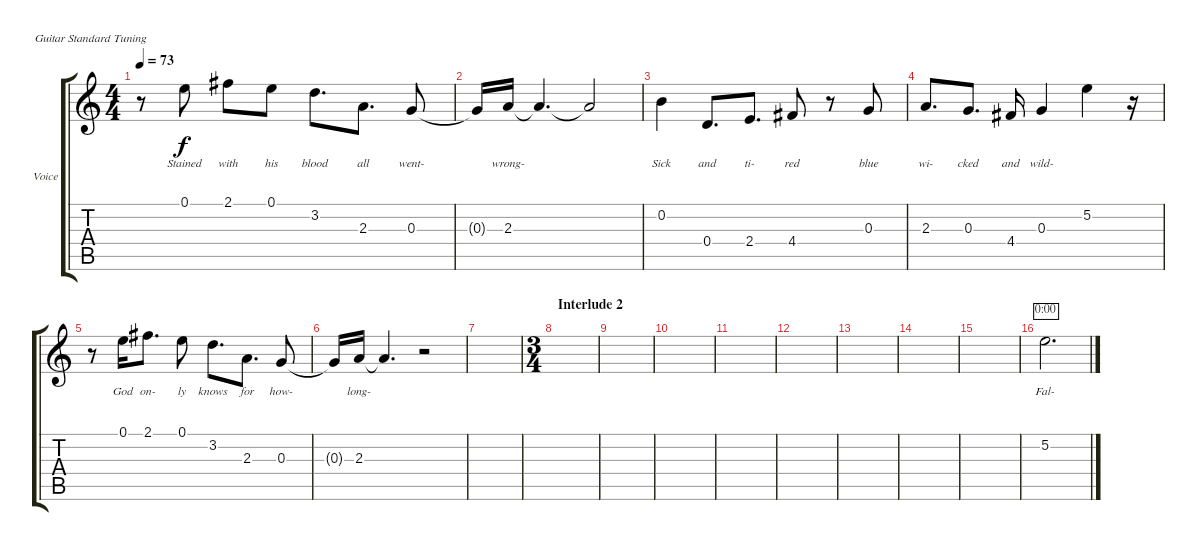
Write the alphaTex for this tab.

\defaultSystemsLayout 4
\bracketExtendMode groupsimilarinstruments
\firstSystemTrackNameOrientation horizontal
\otherSystemsTrackNameOrientation horizontal
\track ("Voice" "Voice") {instrument electricguitarclean}
\staff {score tabs}
\tuning (E4 B3 G3 D3 A2 E2)
\ts (4 4)
\tempo 73
\clef g2
\ks c
r.8{dy f} 0.1.8{lyrics (0 "Stained") lyrics (1 "") lyrics (2 "") lyrics (3 "") lyrics (4 "")} 2.1.8{lyrics (0 "with") lyrics (1 "") lyrics (2 "") lyrics (3 "") lyrics (4 "")} 0.1.8{lyrics (0 "his") lyrics (1 "") lyrics (2 "") lyrics (3 "") lyrics (4 "")} 3.2.8{d lyrics (0 "blood") lyrics (1 "") lyrics (2 "") lyrics (3 "") lyrics (4 "")} 2.3.8{d lyrics (0 "all") lyrics (1 "") lyrics (2 "") lyrics (3 "") lyrics (4 "")} 0.3.8{lyrics (0 "went-") lyrics (1 "") lyrics (2 "") lyrics (3 "") lyrics (4 "")} |
0.3{t}.16{lyrics (0 "") lyrics (1 "") lyrics (2 "") lyrics (3 "") lyrics (4 "")} 2.3.16{lyrics (0 "wrong-") lyrics (1 "") lyrics (2 "") lyrics (3 "") lyrics (4 "")} 2.3{t}.4{d lyrics (0 "") lyrics (1 "") lyrics (2 "") lyrics (3 "") lyrics (4 "")} 2.3{t}.2{lyrics (0 "") lyrics (1 "") lyrics (2 "") lyrics (3 "") lyrics (4 "")} |
0.2.4{lyrics (0 "Sick") lyrics (1 "") lyrics (2 "") lyrics (3 "") lyrics (4 "")} 0.4.8{d lyrics (0 "and") lyrics (1 "") lyrics (2 "") lyrics (3 "") lyrics (4 "")} 2.4.8{d lyrics (0 "ti-") lyrics (1 "") lyrics (2 "") lyrics (3 "") lyrics (4 "")} 4.4.8{lyrics (0 "red") lyrics (1 "") lyrics (2 "") lyrics (3 "") lyrics (4 "")} r.8 0.3.8{lyrics (0 "blue") lyrics (1 "") lyrics (2 "") lyrics (3 "") lyrics (4 "")} |
2.3.8{d lyrics (0 "wi-") lyrics (1 "") lyrics (2 "") lyrics (3 "") lyrics (4 "")} 0.3.8{d lyrics (0 "cked") lyrics (1 "") lyrics (2 "") lyrics (3 "") lyrics (4 "")} 4.4.16{lyrics (0 "and") lyrics (1 "") lyrics (2 "") lyrics (3 "") lyrics (4 "")} 0.3.4{lyrics (0 "wild-") lyrics (1 "") lyrics (2 "") lyrics (3 "") lyrics (4 "")} 5.2.4{lyrics (0 "") lyrics (1 "") lyrics (2 "") lyrics (3 "") lyrics (4 "")} r.16 |
r.8 0.1.16{lyrics (0 "God") lyrics (1 "") lyrics (2 "") lyrics (3 "") lyrics (4 "")} 2.1.8{d lyrics (0 "on-") lyrics (1 "") lyrics (2 "") lyrics (3 "") lyrics (4 "")} 0.1.8{lyrics (0 "ly") lyrics (1 "") lyrics (2 "") lyrics (3 "") lyrics (4 "")} 3.2.8{d lyrics (0 "knows") lyrics (1 "") lyrics (2 "") lyrics (3 "") lyrics (4 "")} 2.3.8{d lyrics (0 "for") lyrics (1 "") lyrics (2 "") lyrics (3 "") lyrics (4 "")} 0.3.8{lyrics (0 "how-") lyrics (1 "") lyrics (2 "") lyrics (3 "") lyrics (4 "")} |
0.3{t}.16{lyrics (0 "") lyrics (1 "") lyrics (2 "") lyrics (3 "") lyrics (4 "")} 2.3.16{lyrics (0 "long-") lyrics (1 "") lyrics (2 "") lyrics (3 "") lyrics (4 "")} 2.3{t}.4{d lyrics (0 "") lyrics (1 "") lyrics (2 "") lyrics (3 "") lyrics (4 "")} r.2 |
|
\ts (3 4)
\section ("" "Interlude 2")
|
|
|
|
|
|
|
|
5.2.2{d lyrics (0 "Fal-") lyrics (1 "") lyrics (2 "") lyrics (3 "") lyrics (4 "") timer}
